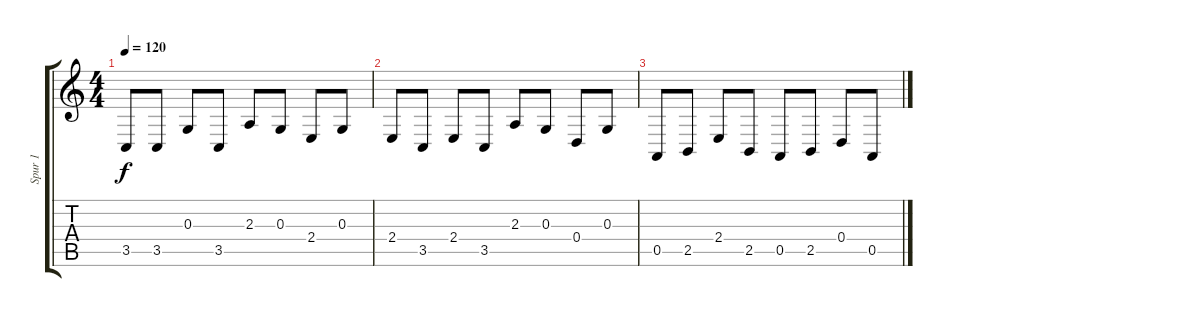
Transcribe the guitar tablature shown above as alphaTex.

\track ("Spur 1" "Spur 1") {instrument lead2sawtooth}
\staff {score tabs}
\tuning (E4 B3 G3 D3 A2 E2) {hide}
\ts (4 4)
\tempo 120
\clef g2
\ks c
3.5.8{dy f} 3.5.8 0.3.8 3.5.8 2.3.8 0.3.8 2.4.8 0.3.8 |
2.4.8 3.5.8 2.4.8 3.5.8 2.3.8 0.3.8 0.4.8 0.3.8 |
0.5.8 2.5.8 2.4.8 2.5.8 0.5.8 2.5.8 0.4.8 0.5.8
